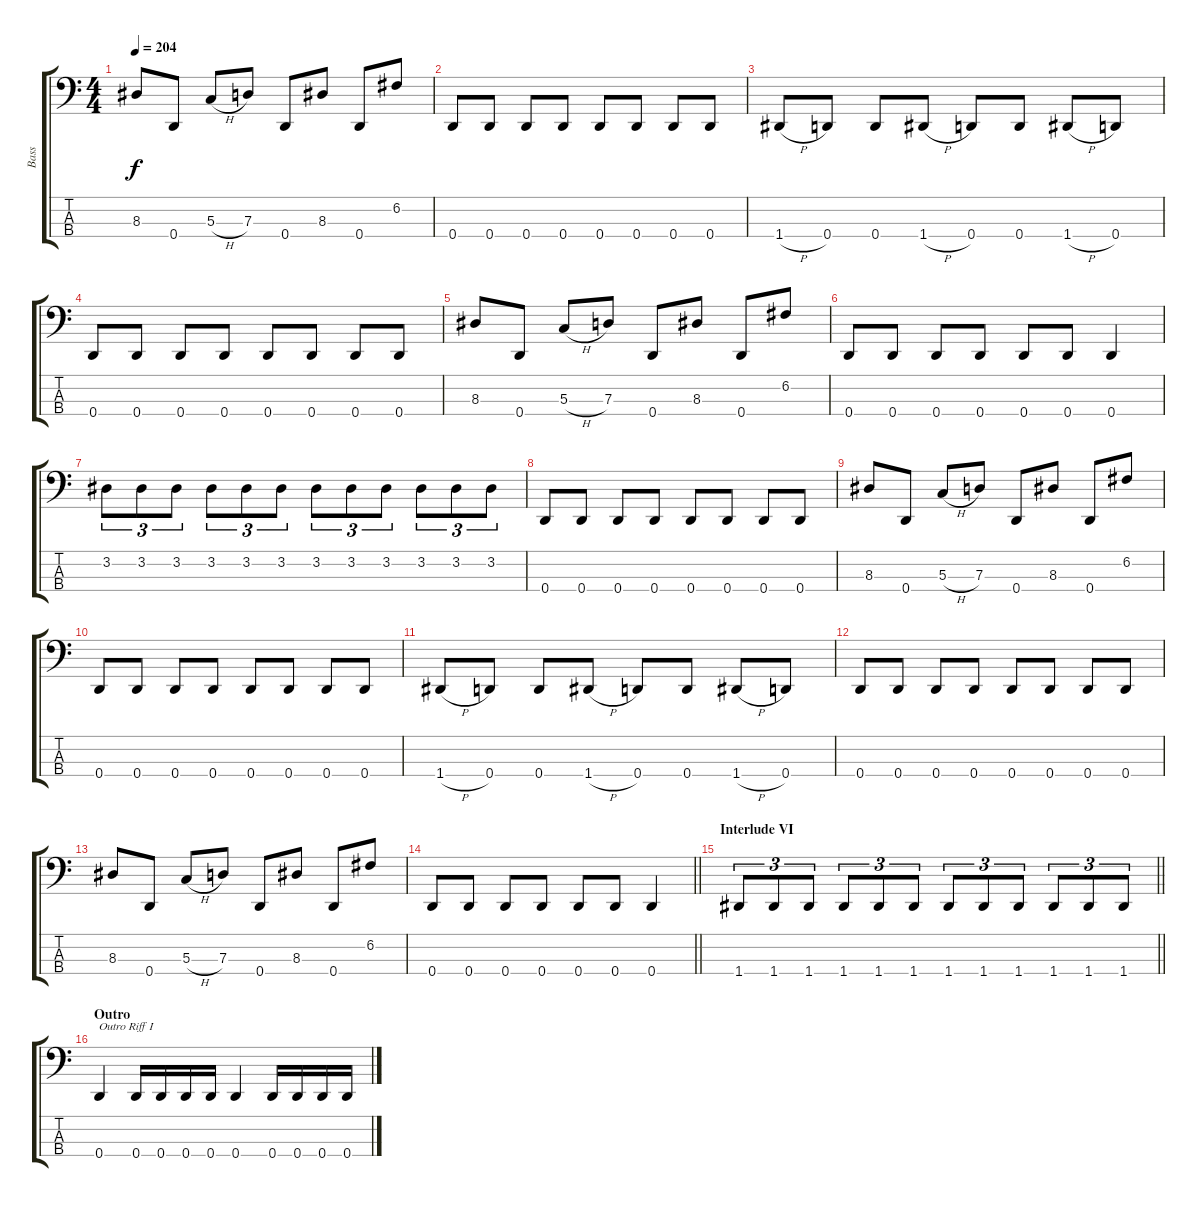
\track ("Bass" "Bass") {instrument electricbasspick}
\staff {score tabs}
\tuning (F2 C2 G1 D1) {hide}
\ts (4 4)
\tempo 204
\clef f4
\ks c
8.3.8{dy f} 0.4.8 5.3{h}.8 7.3.8 0.4.8 8.3.8 0.4.8 6.2.8 |
0.4.8 0.4.8 0.4.8 0.4.8 0.4.8 0.4.8 0.4.8 0.4.8 |
1.4{h}.8 0.4.8 0.4.8 1.4{h}.8 0.4.8 0.4.8 1.4{h}.8 0.4.8 |
0.4.8 0.4.8 0.4.8 0.4.8 0.4.8 0.4.8 0.4.8 0.4.8 |
8.3.8 0.4.8 5.3{h}.8 7.3.8 0.4.8 8.3.8 0.4.8 6.2.8 |
0.4.8 0.4.8 0.4.8 0.4.8 0.4.8 0.4.8 0.4.4 |
3.2.8{tu (3 2)} 3.2.8{tu (3 2)} 3.2.8{tu (3 2)} 3.2.8{tu (3 2)} 3.2.8{tu (3 2)} 3.2.8{tu (3 2)} 3.2.8{tu (3 2)} 3.2.8{tu (3 2)} 3.2.8{tu (3 2)} 3.2.8{tu (3 2)} 3.2.8{tu (3 2)} 3.2.8{tu (3 2)} |
0.4.8 0.4.8 0.4.8 0.4.8 0.4.8 0.4.8 0.4.8 0.4.8 |
8.3.8 0.4.8 5.3{h}.8 7.3.8 0.4.8 8.3.8 0.4.8 6.2.8 |
0.4.8 0.4.8 0.4.8 0.4.8 0.4.8 0.4.8 0.4.8 0.4.8 |
1.4{h}.8 0.4.8 0.4.8 1.4{h}.8 0.4.8 0.4.8 1.4{h}.8 0.4.8 |
0.4.8 0.4.8 0.4.8 0.4.8 0.4.8 0.4.8 0.4.8 0.4.8 |
8.3.8 0.4.8 5.3{h}.8 7.3.8 0.4.8 8.3.8 0.4.8 6.2.8 |
\barLineRight lightlight
0.4.8 0.4.8 0.4.8 0.4.8 0.4.8 0.4.8 0.4.4 |
\section ("" "Interlude VI")
\barLineRight lightlight
1.4.8{tu (3 2)} 1.4.8{tu (3 2)} 1.4.8{tu (3 2)} 1.4.8{tu (3 2)} 1.4.8{tu (3 2)} 1.4.8{tu (3 2)} 1.4.8{tu (3 2)} 1.4.8{tu (3 2)} 1.4.8{tu (3 2)} 1.4.8{tu (3 2)} 1.4.8{tu (3 2)} 1.4.8{tu (3 2)} |
\section ("" "Outro")
0.4.4{txt "Outro Riff I"} 0.4.16 0.4.16 0.4.16 0.4.16 0.4.4 0.4.16 0.4.16 0.4.16 0.4.16
